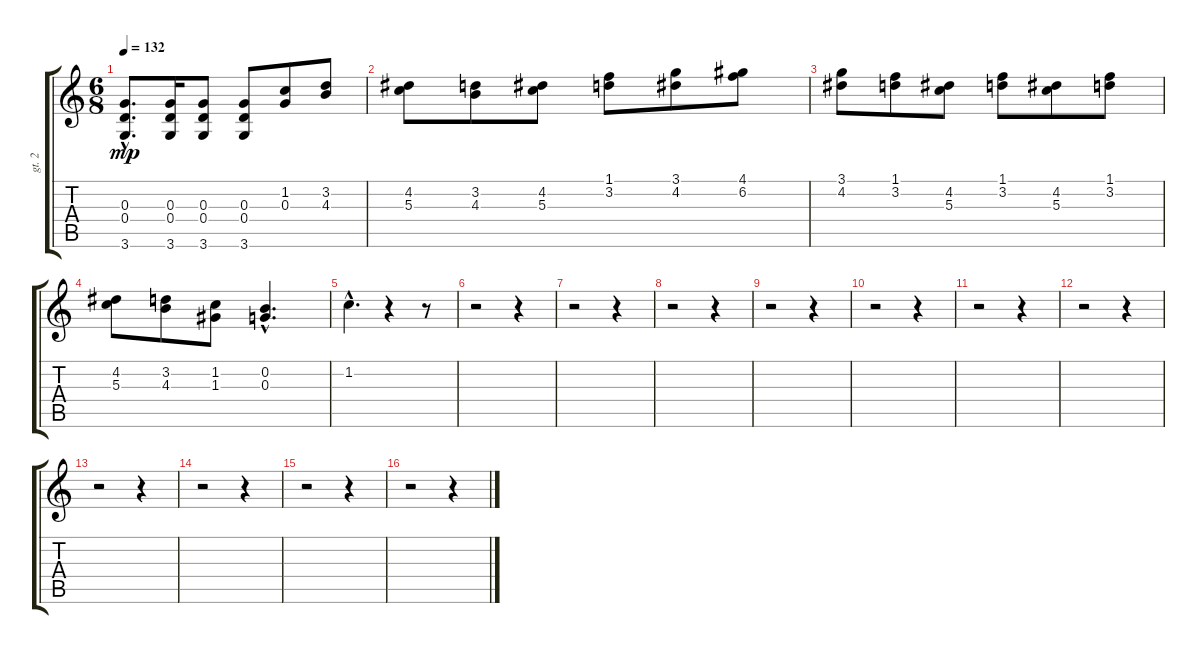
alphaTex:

\track ("gt. 2" "gt. 2") {instrument acousticguitarsteel}
\staff {score tabs}
\tuning (E4 B3 G3 D3 A2 E2) {hide}
\ts (6 8)
\tempo 132
\clef g2
\ks c
(0.3{hac} 0.4{hac} 3.6{hac}).8{d dy mp} (0.3 0.4 3.6).16 (0.3 0.4 3.6).8 (0.3 0.4 3.6).8 (1.2 0.3).8 (3.2 4.3).8 |
(4.2 5.3).8 (3.2 4.3).8 (4.2 5.3).8 (1.1 3.2).8 (3.1 4.2).8 (4.1 6.2).8 |
(3.1 4.2).8 (1.1 3.2).8 (4.2 5.3).8 (1.1 3.2).8 (4.2 5.3).8 (1.1 3.2).8 |
(4.2 5.3).8 (3.2 4.3).8 (1.2 1.3).8 (0.2{hac} 0.3{hac}).4{d} |
1.2{hac}.4{d} r.4 r.8 |
r.2 r.4 |
r.2 r.4 |
r.2 r.4 |
r.2 r.4 |
r.2 r.4 |
r.2 r.4 |
r.2 r.4 |
r.2 r.4 |
r.2 r.4 |
r.2 r.4 |
r.2 r.4
